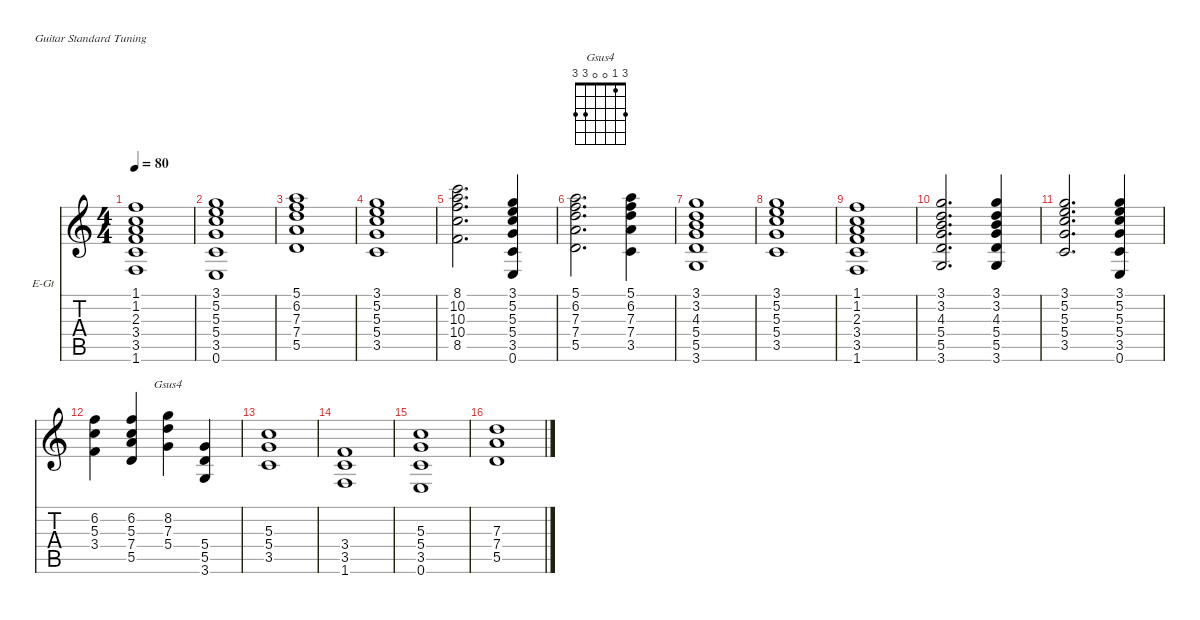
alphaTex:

\hideDynamics
\bracketExtendMode nobrackets
\firstSystemTrackNameOrientation horizontal
\otherSystemsTrackNameOrientation horizontal
\track ("guitar rythm" "E-Gt") {instrument distortionguitar}
\staff {score tabs}
\tuning (E4 B3 G3 D3 A2 E2)
\chord ("Gsus4" 3 1 0 0 3 3) {showfingering false}
\ts (4 4)
\beaming (8 2 2 2 2)
\tempo 80
\clef g2
\ks c
(1.1 1.2 2.3 3.4 3.5 1.6).1{dy p instrument distortionguitar} |
(3.1 5.2 5.3 5.4 3.5 0.6).1 |
(5.1 6.2 7.3 7.4 5.5).1 |
(3.1 5.2 5.3 5.4 3.5).1 |
(8.1 10.2 10.3 10.4 8.5).2{d dy mp} (3.1 5.2 5.3 5.4 3.5 0.6).4 |
(5.1 6.2 7.3 7.4 5.5).2{d} (5.1 6.2 7.3 7.4 3.5).4 |
(3.1 3.2 4.3 5.4 5.5 3.6).1 |
(3.1 5.2 5.3 5.4 3.5).1 |
(1.1 1.2 2.3 3.4 3.5 1.6).1 |
(3.1 3.2 4.3 5.4 5.5 3.6).2{d} (3.1 3.2 4.3 5.4 5.5 3.6).4 |
(3.1 5.2 5.3 5.4 3.5).2{d} (3.1 5.2 5.3 5.4 3.5 0.6).4 |
(6.2 5.3 3.4).4{dy f} (6.2 5.3 7.4 5.5).4{dy mf} (8.2 7.3 5.4).4{ch "Gsus4" dy f} (5.4 5.5 3.6).4 |
(5.3 5.4 3.5).1 |
(3.4 3.5 1.6).1 |
(5.3 5.4 3.5 0.6).1 |
(7.3 7.4 5.5).1
